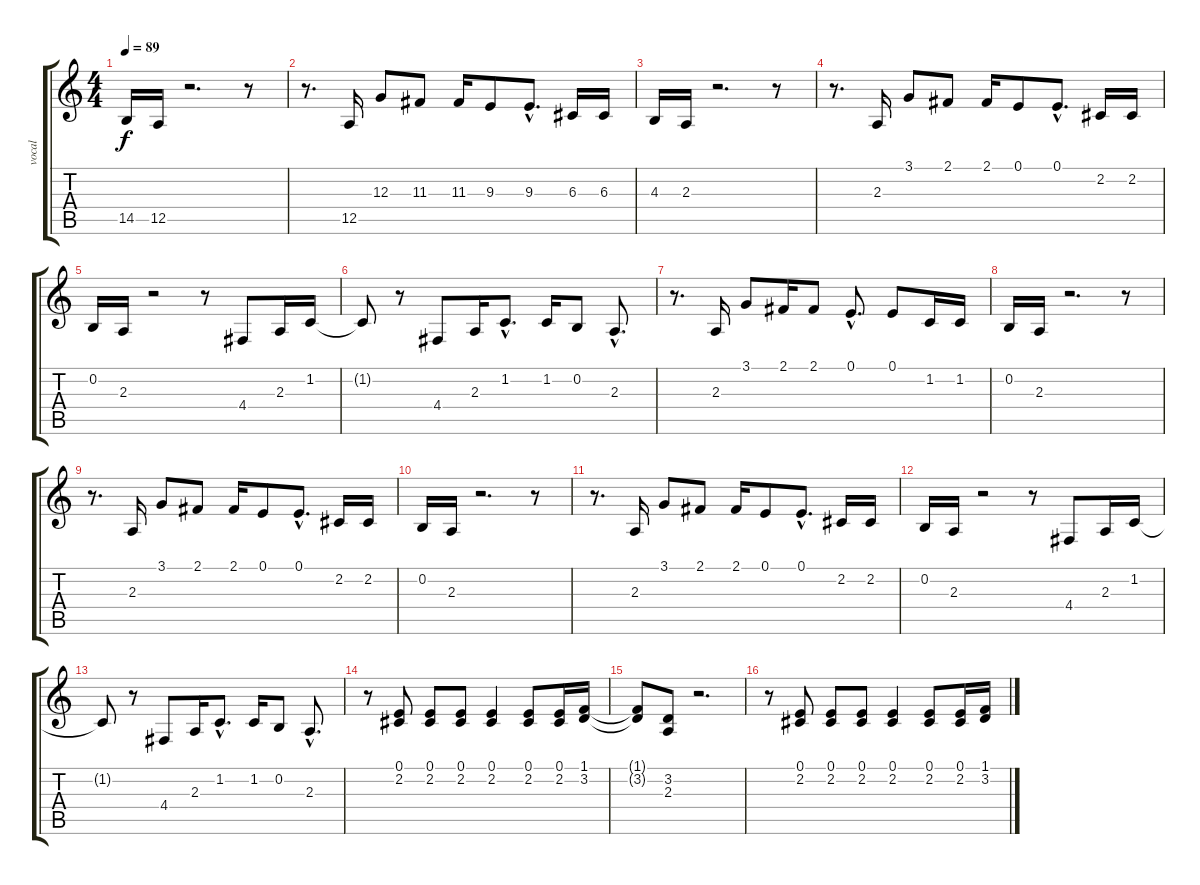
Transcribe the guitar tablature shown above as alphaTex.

\track ("vocal" "vocal") {instrument fx5brightness}
\staff {score tabs}
\tuning (E4 B3 G3 D3 A2 E2) {hide}
\ts (4 4)
\tempo 89
\clef g2
\ks c
14.5.16{dy f} 12.5.16 r.2{d} r.8 |
r.8{d} 12.5.16 12.3.8 11.3.8 11.3.16 9.3.8 9.3{hac}.8{d} 6.3.16 6.3.16 |
4.3.16 2.3.16 r.2{d} r.8 |
r.8{d} 2.3.16 3.1.8 2.1.8 2.1.16 0.1.8 0.1{hac}.8{d} 2.2.16 2.2.16 |
0.2.16 2.3.16 r.2 r.8 4.4.8 2.3.16 1.2.16 |
1.2{t}.8 r.8 4.4.8 2.3.16 1.2{hac}.8{d} 1.2.16 0.2.8 2.3{hac}.8{d} |
r.8{d} 2.3.16 3.1.8 2.1.16 2.1.8 0.1{hac}.8{d} 0.1.8 1.2.16 1.2.16 |
0.2.16 2.3.16 r.2{d} r.8 |
r.8{d} 2.3.16 3.1.8 2.1.8 2.1.16 0.1.8 0.1{hac}.8{d} 2.2.16 2.2.16 |
0.2.16 2.3.16 r.2{d} r.8 |
r.8{d} 2.3.16 3.1.8 2.1.8 2.1.16 0.1.8 0.1{hac}.8{d} 2.2.16 2.2.16 |
0.2.16 2.3.16 r.2 r.8 4.4.8 2.3.16 1.2.16 |
1.2{t}.8 r.8 4.4.8 2.3.16 1.2{hac}.8{d} 1.2.16 0.2.8 2.3{hac}.8{d} |
r.8 (0.1 2.2).8 (0.1 2.2).8 (0.1 2.2).8 (0.1 2.2).4 (0.1 2.2).8 (0.1 2.2).16 (1.1 3.2).16 |
(1.1{t} 3.2{t}).8 (3.2 2.3).8 r.2{d} |
r.8 (0.1 2.2).8 (0.1 2.2).8 (0.1 2.2).8 (0.1 2.2).4 (0.1 2.2).8 (0.1 2.2).16 (1.1 3.2).16
